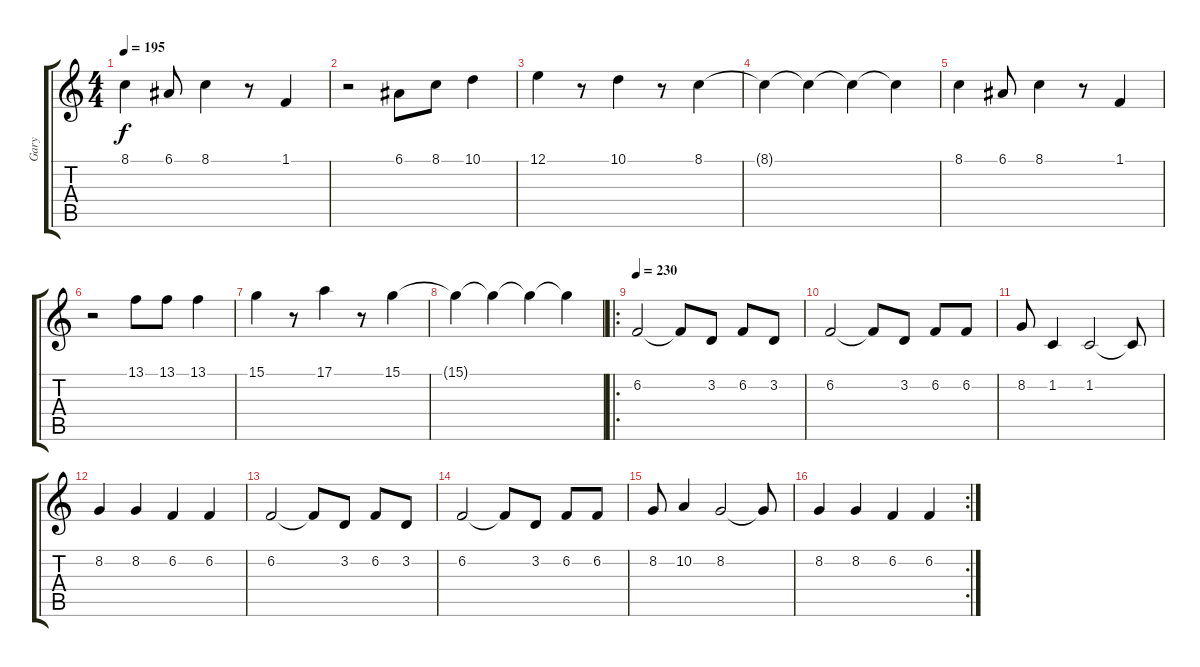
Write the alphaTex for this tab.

\track ("Gary" "Gary") {instrument trombone}
\staff {score tabs}
\tuning (E4 B3 G3 D3 A2 E2) {hide}
\ts (4 4)
\tempo 195
\clef g2
\ks c
8.1.4{dy f} 6.1.8 8.1.4 r.8 1.1.4 |
r.2 6.1.8 8.1.8 10.1.4 |
12.1.4 r.8 10.1.4 r.8 8.1.4 |
8.1{t}.4 8.1{t}.4 8.1{t}.4 8.1{t}.4 |
8.1.4 6.1.8 8.1.4 r.8 1.1.4 |
r.2 13.1.8 13.1.8 13.1.4 |
15.1.4 r.8 17.1.4 r.8 15.1.4 |
15.1{t}.4 15.1{t}.4 15.1{t}.4 15.1{t}.4 |
\ro
\tempo 230
6.2.2 6.2{t}.8 3.2.8 6.2.8 3.2.8 |
6.2.2 6.2{t}.8 3.2.8 6.2.8 6.2.8 |
8.2.8 1.2.4 1.2.2 1.2{t}.8 |
8.2.4 8.2.4 6.2.4 6.2.4 |
6.2.2 6.2{t}.8 3.2.8 6.2.8 3.2.8 |
6.2.2 6.2{t}.8 3.2.8 6.2.8 6.2.8 |
8.2.8 10.2.4 8.2.2 8.2{t}.8 |
\rc 2
8.2.4 8.2.4 6.2.4 6.2.4
